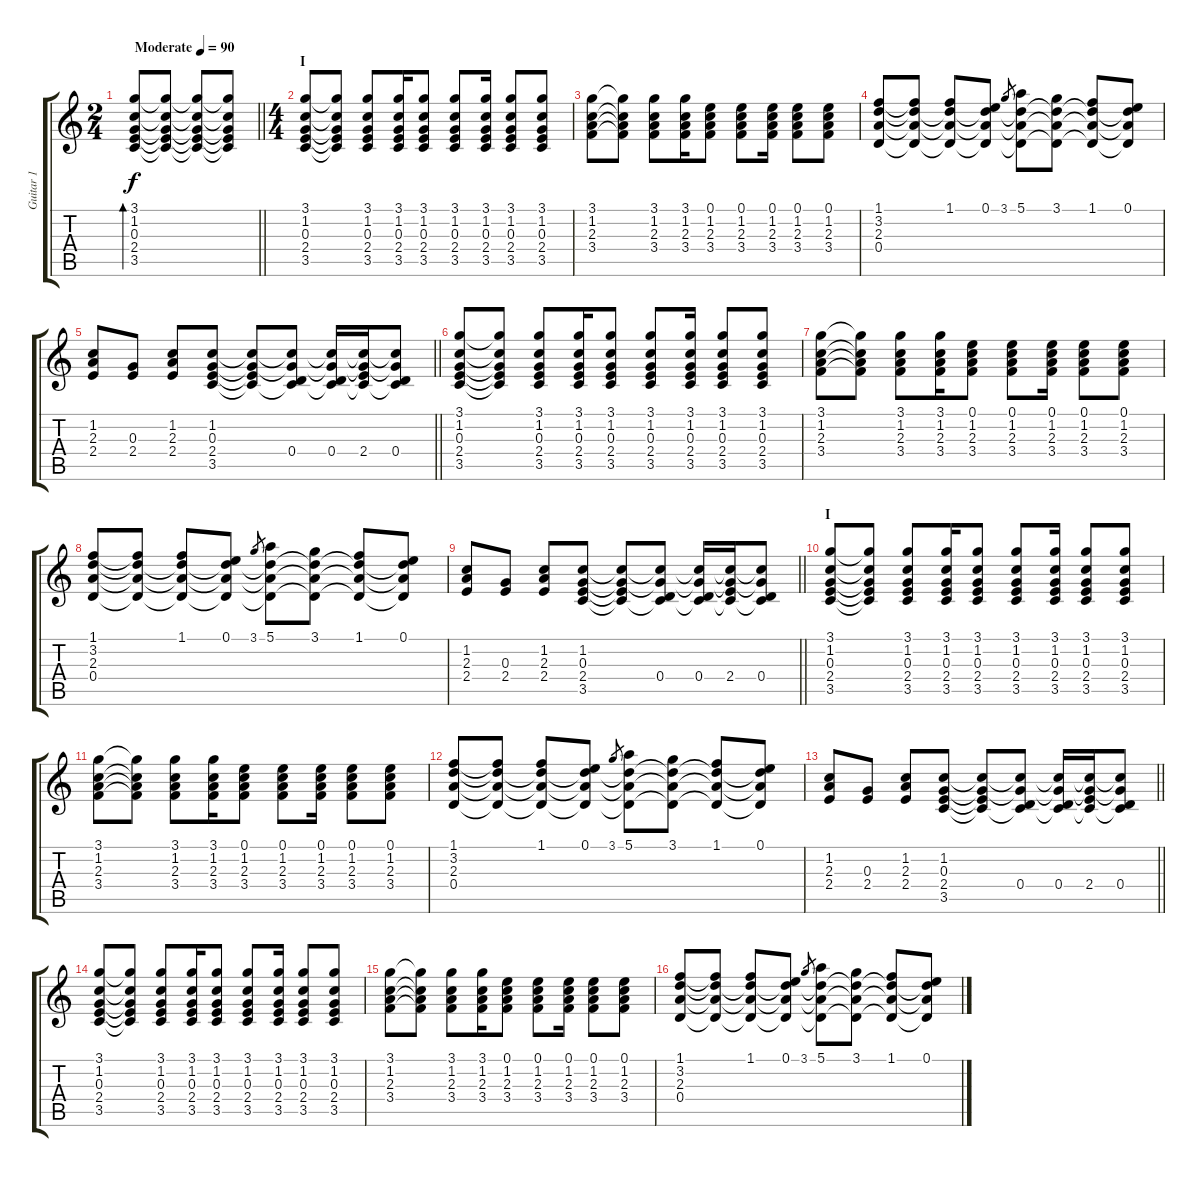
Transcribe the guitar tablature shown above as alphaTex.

\track ("Guitar 1" "Guitar 1") {instrument acousticguitarsteel}
\staff {score tabs}
\tuning (E4 B3 G3 D3 A2 E2) {hide}
\ts (2 4)
\tempo (90 "Moderate")
\clef g2
\barLineRight lightlight
\ks c
(3.1 1.2 0.3 2.4 3.5).8{bd 60 dy f instrument acousticguitarsteel} (3.1{t} 1.2{t} 0.3{t} 2.4{t} 3.5{t}).8 (3.1{t} 1.2{t} 0.3{t} 2.4{t} 3.5{t}).8 (3.1{t} 1.2{t} 0.3{t} 2.4{t} 3.5{t}).8 |
\ts (4 4)
\section ("" "I")
(3.1 1.2 0.3 2.4 3.5).8 (3.1{t} 1.2{t} 0.3{t} 2.4{t} 3.5{t}).8 (3.1 1.2 0.3 2.4 3.5).8 (3.1 1.2 0.3 2.4 3.5).16 (3.1 1.2 0.3 2.4 3.5).8 (3.1 1.2 0.3 2.4 3.5).8 (3.1 1.2 0.3 2.4 3.5).16 (3.1 1.2 0.3 2.4 3.5).8 (3.1 1.2 0.3 2.4 3.5).8 |
(3.1 1.2 2.3 3.4).8 (3.1{t} 1.2{t} 2.3{t} 3.4{t}).8 (3.1 1.2 2.3 3.4).8 (3.1 1.2 2.3 3.4).16 (0.1 1.2 2.3 3.4).8 (0.1 1.2 2.3 3.4).8 (0.1 1.2 2.3 3.4).16 (0.1 1.2 2.3 3.4).8 (0.1 1.2 2.3 3.4).8 |
(1.1 3.2 2.3 0.4).8 (1.1{t} 3.2{t} 2.3{t} 0.4{t}).8 (1.1 3.2{t} 2.3{t} 0.4{t}).8 (0.1 3.2{t} 2.3{t} 0.4{t}).8 3.1.8{gr} (5.1 3.2{t} 2.3{t} 0.4{t}).8 (3.1 3.2{t} 2.3{t} 0.4{t}).8 (1.1 3.2{t} 2.3{t} 0.4{t}).8 (0.1 3.2{t} 2.3{t} 0.4{t}).8 |
\barLineRight lightlight
(1.2 2.3 2.4).8 (0.3 2.4).8 (1.2 2.3 2.4).8 (1.2 0.3 2.4 3.5).8 (1.2{t} 0.3{t} 2.4{t} 3.5{t}).8 (1.2{t} 0.3{t} 0.4 3.5{t}).8 (1.2{t} 0.3{t} 0.4 3.5{t}).16 (1.2{t} 0.3{t} 2.4 3.5{t}).16 (1.2{t} 0.3{t} 0.4 3.5{t}).8 |
(3.1 1.2 0.3 2.4 3.5).8 (3.1{t} 1.2{t} 0.3{t} 2.4{t} 3.5{t}).8 (3.1 1.2 0.3 2.4 3.5).8 (3.1 1.2 0.3 2.4 3.5).16 (3.1 1.2 0.3 2.4 3.5).8 (3.1 1.2 0.3 2.4 3.5).8 (3.1 1.2 0.3 2.4 3.5).16 (3.1 1.2 0.3 2.4 3.5).8 (3.1 1.2 0.3 2.4 3.5).8 |
(3.1 1.2 2.3 3.4).8 (3.1{t} 1.2{t} 2.3{t} 3.4{t}).8 (3.1 1.2 2.3 3.4).8 (3.1 1.2 2.3 3.4).16 (0.1 1.2 2.3 3.4).8 (0.1 1.2 2.3 3.4).8 (0.1 1.2 2.3 3.4).16 (0.1 1.2 2.3 3.4).8 (0.1 1.2 2.3 3.4).8 |
(1.1 3.2 2.3 0.4).8 (1.1{t} 3.2{t} 2.3{t} 0.4{t}).8 (1.1 3.2{t} 2.3{t} 0.4{t}).8 (0.1 3.2{t} 2.3{t} 0.4{t}).8 3.1.8{gr} (5.1 3.2{t} 2.3{t} 0.4{t}).8 (3.1 3.2{t} 2.3{t} 0.4{t}).8 (1.1 3.2{t} 2.3{t} 0.4{t}).8 (0.1 3.2{t} 2.3{t} 0.4{t}).8 |
\barLineRight lightlight
(1.2 2.3 2.4).8 (0.3 2.4).8 (1.2 2.3 2.4).8 (1.2 0.3 2.4 3.5).8 (1.2{t} 0.3{t} 2.4{t} 3.5{t}).8 (1.2{t} 0.3{t} 0.4 3.5{t}).8 (1.2{t} 0.3{t} 0.4 3.5{t}).16 (1.2{t} 0.3{t} 2.4 3.5{t}).16 (1.2{t} 0.3{t} 0.4 3.5{t}).8 |
\section ("" "I")
(3.1 1.2 0.3 2.4 3.5).8 (3.1{t} 1.2{t} 0.3{t} 2.4{t} 3.5{t}).8 (3.1 1.2 0.3 2.4 3.5).8 (3.1 1.2 0.3 2.4 3.5).16 (3.1 1.2 0.3 2.4 3.5).8 (3.1 1.2 0.3 2.4 3.5).8 (3.1 1.2 0.3 2.4 3.5).16 (3.1 1.2 0.3 2.4 3.5).8 (3.1 1.2 0.3 2.4 3.5).8 |
(3.1 1.2 2.3 3.4).8 (3.1{t} 1.2{t} 2.3{t} 3.4{t}).8 (3.1 1.2 2.3 3.4).8 (3.1 1.2 2.3 3.4).16 (0.1 1.2 2.3 3.4).8 (0.1 1.2 2.3 3.4).8 (0.1 1.2 2.3 3.4).16 (0.1 1.2 2.3 3.4).8 (0.1 1.2 2.3 3.4).8 |
(1.1 3.2 2.3 0.4).8 (1.1{t} 3.2{t} 2.3{t} 0.4{t}).8 (1.1 3.2{t} 2.3{t} 0.4{t}).8 (0.1 3.2{t} 2.3{t} 0.4{t}).8 3.1.8{gr} (5.1 3.2{t} 2.3{t} 0.4{t}).8 (3.1 3.2{t} 2.3{t} 0.4{t}).8 (1.1 3.2{t} 2.3{t} 0.4{t}).8 (0.1 3.2{t} 2.3{t} 0.4{t}).8 |
\barLineRight lightlight
(1.2 2.3 2.4).8 (0.3 2.4).8 (1.2 2.3 2.4).8 (1.2 0.3 2.4 3.5).8 (1.2{t} 0.3{t} 2.4{t} 3.5{t}).8 (1.2{t} 0.3{t} 0.4 3.5{t}).8 (1.2{t} 0.3{t} 0.4 3.5{t}).16 (1.2{t} 0.3{t} 2.4 3.5{t}).16 (1.2{t} 0.3{t} 0.4 3.5{t}).8 |
(3.1 1.2 0.3 2.4 3.5).8 (3.1{t} 1.2{t} 0.3{t} 2.4{t} 3.5{t}).8 (3.1 1.2 0.3 2.4 3.5).8 (3.1 1.2 0.3 2.4 3.5).16 (3.1 1.2 0.3 2.4 3.5).8 (3.1 1.2 0.3 2.4 3.5).8 (3.1 1.2 0.3 2.4 3.5).16 (3.1 1.2 0.3 2.4 3.5).8 (3.1 1.2 0.3 2.4 3.5).8 |
(3.1 1.2 2.3 3.4).8 (3.1{t} 1.2{t} 2.3{t} 3.4{t}).8 (3.1 1.2 2.3 3.4).8 (3.1 1.2 2.3 3.4).16 (0.1 1.2 2.3 3.4).8 (0.1 1.2 2.3 3.4).8 (0.1 1.2 2.3 3.4).16 (0.1 1.2 2.3 3.4).8 (0.1 1.2 2.3 3.4).8 |
(1.1 3.2 2.3 0.4).8 (1.1{t} 3.2{t} 2.3{t} 0.4{t}).8 (1.1 3.2{t} 2.3{t} 0.4{t}).8 (0.1 3.2{t} 2.3{t} 0.4{t}).8 3.1.8{gr} (5.1 3.2{t} 2.3{t} 0.4{t}).8 (3.1 3.2{t} 2.3{t} 0.4{t}).8 (1.1 3.2{t} 2.3{t} 0.4{t}).8 (0.1 3.2{t} 2.3{t} 0.4{t}).8
